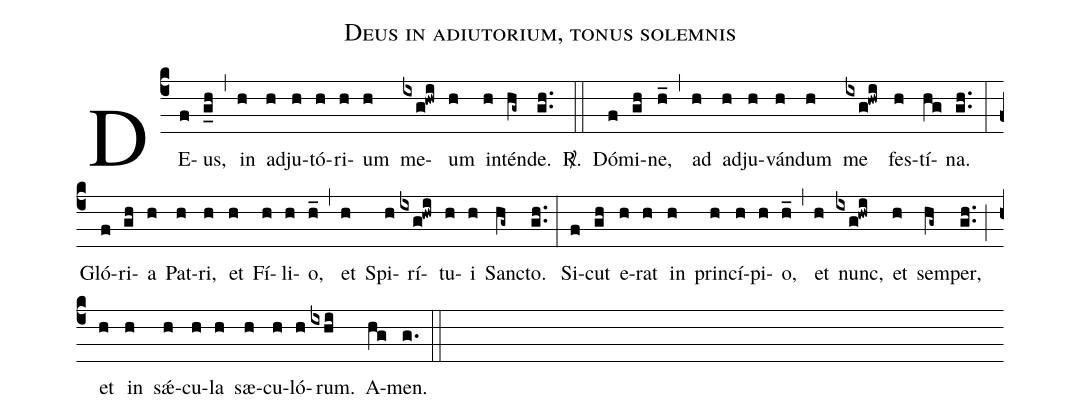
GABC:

name: Deus in adiutorium, tonus solemnis;
%%
(c4)
DE(f)us,(g_h) (,) in(h) ad(h)ju(h)tó(h)ri(h)um(h) me(ixg!hwi)um(h) in(h)tén(hg~)de.(gh..) <sp>R/</sp>.(::)

Dó(f)mi(gh)ne,(h_) (,) ad(h) ad(h)ju(h)ván(h)dum(h) me(ixg!hwi) fes(h)tí(hg)na.(gh..) (:)

Gló(f)ri(gh)a(h) Pat(h)ri,(h) et(h) Fí(h)li(h)o,(h_) (,)
et(h) Spi(h)rí(ixg!hwi)tu(h)i(h) San(hg~)cto.(gh..) (:)
Si(f)cut(gh) e(h)rat(h) in(h) prin(h)cí(h)pi(h)o,(h_) (,)
et(h) nunc,(ixg!hwi) et(h) sem(hg~)per,(gh..) (;)
et(h) in(h) sǽ(h)cu(h)la(h) sæ(h)cu(h)ló(h)rum.(ixhi) A(hg)men.(g.) (::)
